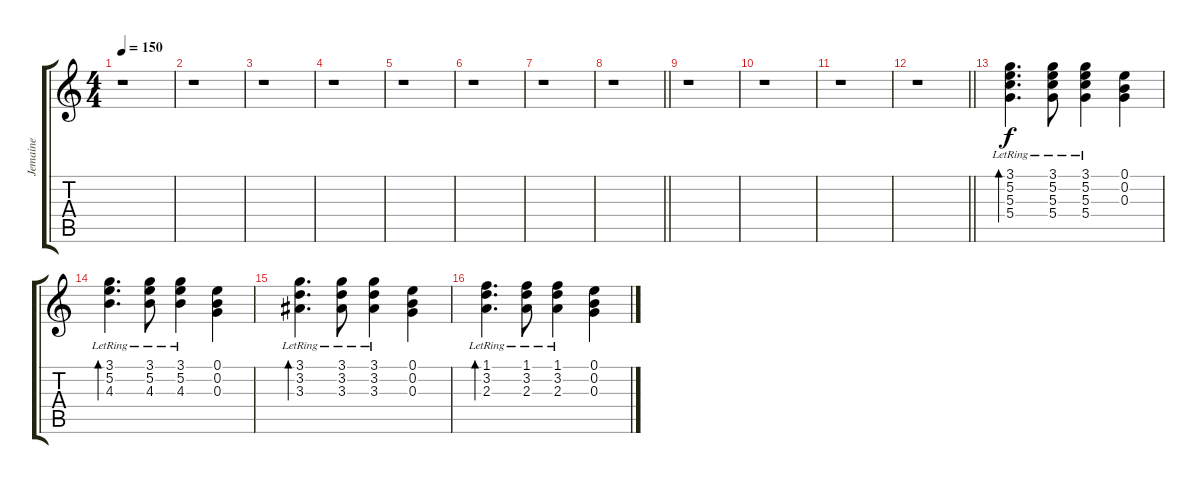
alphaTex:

\track ("Jemaine" "Jemaine") {instrument electricguitarclean}
\staff {score tabs}
\tuning (E4 B3 G3 D3 A2 E2) {hide}
\ts (4 4)
\tempo 150
\clef g2
\ks c
r.1{dy f} |
r.1 |
r.1 |
r.1 |
r.1 |
r.1 |
r.1 |
\barLineRight lightlight
r.1 |
r.1 |
r.1 |
r.1 |
\barLineRight lightlight
r.1 |
(3.1 5.2 5.3 5.4{lr}).4{d bd 120} (3.1 5.2 5.3 5.4{lr}).8 (3.1 5.2 5.3 5.4{lr}).4 (0.1 0.2 0.3).4 |
(3.1 5.2 4.3{lr}).4{d bd 120} (3.1 5.2 4.3{lr}).8 (3.1 5.2 4.3{lr}).4 (0.1 0.2 0.3).4 |
(3.1 3.2 3.3{lr}).4{d bd 120} (3.1 3.2 3.3{lr}).8 (3.1 3.2 3.3{lr}).4 (0.1 0.2 0.3).4 |
(1.1 3.2 2.3{lr}).4{d bd 120} (1.1 3.2 2.3{lr}).8 (1.1 3.2 2.3{lr}).4 (0.1 0.2 0.3).4
